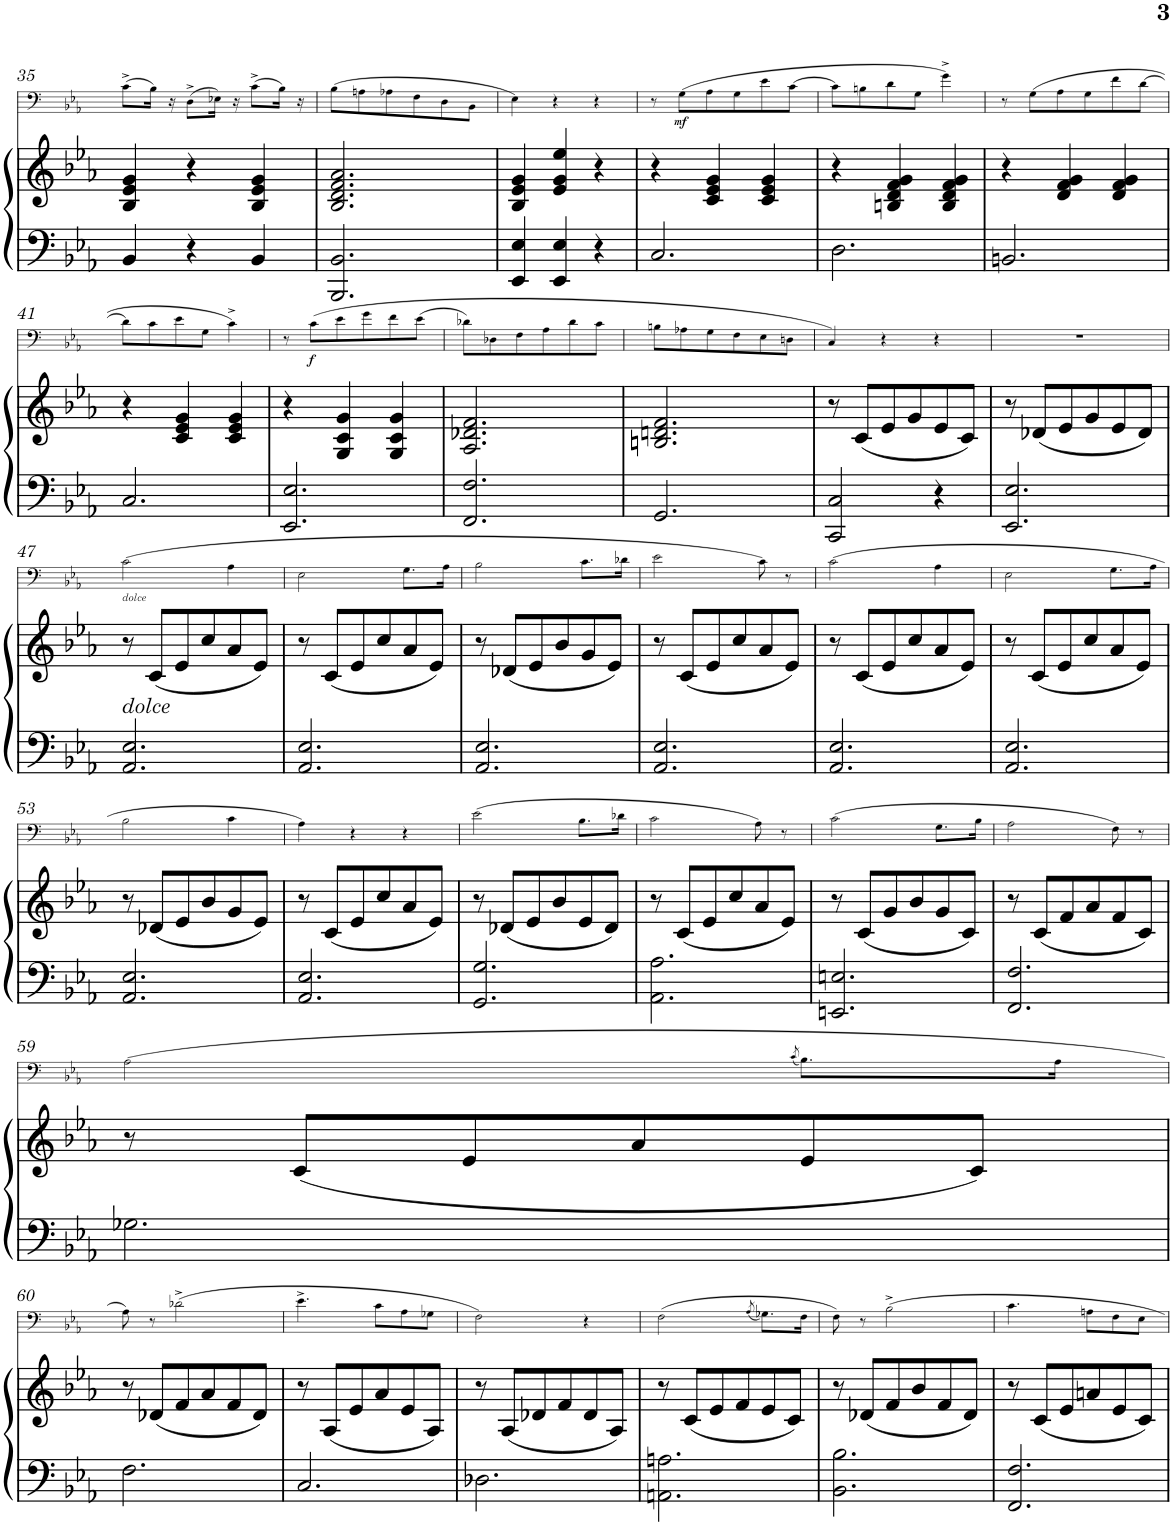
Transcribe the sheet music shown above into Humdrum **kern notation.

**kern	**kern	**kern	**dynam
*part2	*part2	*part1	*part1
*staff3	*staff2	*staff1	*staff1
*I"Piano	*	*I"Trombone	*
*I'Pno	*	*I'Trb	*
!!LO:PB:g=z
*clefF4	*clefG2	*clefF4	*
*k[b-e-a-]	*k[b-e-a-]	*k[b-e-a-]	*
*M3/4	*M3/4	*M3/4	*
=35	=35	=35	=35
4BB-/	4B-/ 4e-/ 4g/	(>8c^\L	.
.	.	16B-\Jk)	.
.	.	16r	.
4r	4r	(>8D^\L	.
.	.	16E-X\Jk)	.
.	.	16r	.
4BB-/	4B-/ 4e-/ 4g/	(>8c^\L	.
.	.	16B-\Jk)	.
.	.	16r	.
=36	=36	=36	=36
2.BBB-/ 2.BB-/	2.B-/ 2.d/ 2.f/ 2.a-/	(>8B-\L	.
.	.	8An\	.
.	.	8A-X\	.
.	.	8F\	.
.	.	8D\	.
.	.	8BB-\J	.
=37	=37	=37	=37
4EE-/ 4E-/	4B-/ 4e-/ 4g/	4E-\)	.
4EE-/ 4E-/	4e-/ 4g/ 4ee-/	4r	.
4r	4r	4r	.
=38	=38	=38	=38
2.C/	4r	8r	.
!	!	!	!LO:DY:b
.	.	(8G\L	mf
.	4c/ 4e-/ 4g/	8A-\	.
.	.	8G\	.
.	4c/ 4e-/ 4g/	8e-\	.
.	.	[8c\J	.
=39	=39	=39	=39
2.D\	4r	8c\L]	.
.	.	8Bn\	.
.	4Bn/ 4d/ 4f/ 4g/	8d\	.
.	.	8G\J	.
.	4B/ 4d/ 4f/ 4g/	4g^\)	.
=40	=40	=40	=40
2.BBn/	4r	8r	.
.	.	(>8G\L	.
.	4d/ 4f/ 4g/	8A-\	.
.	.	8G\	.
.	4d/ 4f/ 4g/	8f\	.
.	.	[>8d\J	.
!!LO:LB:g=z
=41	=41	=41	=41
2.C/	4r	8d\L]	.
.	.	8c\	.
.	4c/ 4e-/ 4g/	8e-\	.
.	.	8G\J	.
.	4c/ 4e-/ 4g/	4c^\)	.
=42	=42	=42	=42
2.EE-/ 2.E-/	4r	8r	.
!	!	!	!LO:DY:b
.	.	(>8c\L	f
.	4G/ 4c/ 4g/	8e-\	.
.	.	8g\	.
.	4G/ 4c/ 4g/	8f\	.
.	.	(8e-\J	.
=43	=43	=43	=43
2.FF/ 2.F/	2.A-/ 2.d-X/ 2.f/	8d-X\L)	.
.	.	8D-X\	.
.	.	8F\	.
.	.	8A-\	.
.	.	8d-\	.
.	.	8c\J	.
=44	=44	=44	=44
2.GG/	2.Bn/ 2.dn/ 2.f/	8Bn\L	.
.	.	8A-X\	.
.	.	8G\	.
.	.	8F\	.
.	.	8E-\	.
.	.	8Dn\J	.
=45	=45	=45	=45
2CC/ 2C/	8r	4C/)	.
.	(8c/L	.	.
.	8e-/	4r	.
.	8g/	.	.
4r	8e-/	4r	.
.	8c/J)	.	.
=46	=46	=46	=46
2.EE-/ 2.E-/	8r	2.r	.
.	(8d-X/L	.	.
.	8e-/	.	.
.	8g/	.	.
.	8e-/	.	.
.	8d-/J)	.	.
!!LO:LB:g=z
=47	=47	=47	=47
!	!	!LO:TX:b:i:t=dolce	!
!	!LO:TX:b:i:t=dolce	!	!
2.AA-/ 2.E-/	8r	(2c\	.
.	(8c/L	.	.
.	8e-/	.	.
.	8cc/	.	.
.	8a-/	4A-\	.
.	8e-/J)	.	.
=48	=48	=48	=48
2.AA-/ 2.E-/	8r	2E-\	.
.	(8c/L	.	.
.	8e-/	.	.
.	8cc/	.	.
.	8a-/	8.G\L	.
.	8e-/J)	.	.
.	.	16A-\Jk	.
=49	=49	=49	=49
2.AA-/ 2.E-/	8r	2B-\	.
.	(8d-X/L	.	.
.	8e-/	.	.
.	8b-/	.	.
.	8g/	8.c\L	.
.	8e-/J)	.	.
.	.	16d-X\Jk	.
=50	=50	=50	=50
2.AA-/ 2.E-/	8r	2e-\	.
.	(8c/L	.	.
.	8e-/	.	.
.	8cc/	.	.
.	8a-/	8c\)	.
.	8e-/J)	8r	.
=51	=51	=51	=51
2.AA-/ 2.E-/	8r	(2c\	.
.	(8c/L	.	.
.	8e-/	.	.
.	8cc/	.	.
.	8a-/	4A-\	.
.	8e-/J)	.	.
=52	=52	=52	=52
2.AA-/ 2.E-/	8r	2E-\	.
.	(8c/L	.	.
.	8e-/	.	.
.	8cc/	.	.
.	8a-/	8.G\L	.
.	8e-/J)	.	.
.	.	16A-\Jk	.
!!LO:LB:g=z
=53	=53	=53	=53
2.AA-/ 2.E-/	8r	2B-\	.
.	(8d-X/L	.	.
.	8e-/	.	.
.	8b-/	.	.
.	8g/	4c\	.
.	8e-/J)	.	.
=54	=54	=54	=54
2.AA-/ 2.E-/	8r	4A-\)	.
.	(8c/L	.	.
.	8e-/	4r	.
.	8cc/	.	.
.	8a-/	4r	.
.	8e-/J)	.	.
=55	=55	=55	=55
2.GG/ 2.G/	8r	(2e-\	.
.	(8d-X/L	.	.
.	8e-/	.	.
.	8b-/	.	.
.	8e-/	8.B-\L	.
.	8d-/J)	.	.
.	.	16d-X\Jk	.
=56	=56	=56	=56
2.AA-\ 2.A-\	8r	2c\	.
.	(8c/L	.	.
.	8e-/	.	.
.	8cc/	.	.
.	8a-/	8A-\)	.
.	8e-/J)	8r	.
=57	=57	=57	=57
2.EEn/ 2.En/	8r	(2c\	.
.	(8c/L	.	.
.	8g/	.	.
.	8b-/	.	.
.	8g/	8.G\L	.
.	8c/J)	.	.
.	.	16B-\Jk	.
=58	=58	=58	=58
2.FF/ 2.F/	8r	2A-\	.
.	(8c/L	.	.
.	8f/	.	.
.	8a-/	.	.
.	8f/	8F\)	.
.	8c/J)	8r	.
!!LO:LB:g=z
=59	=59	=59	=59
2.G-X\	8r	(2A-\	.
.	(8c/L	.	.
.	8e-/	.	.
.	8a-/	.	.
.	.	(8qc/	.
.	8e-/	8.B-\L)	.
.	8c/J)	.	.
.	.	16A-\Jk	.
!!LO:LB:g=z
=60	=60	=60	=60
2.F\	8r	8A-\)	.
.	(8d-X/L	8r	.
.	8f/	(>2d-X^\	.
.	8a-/	.	.
.	8f/	.	.
.	8d-/J)	.	.
=61	=61	=61	=61
2.C/	8r	4.e-^\	.
.	(8A-/L	.	.
.	8e-/	.	.
.	8a-/	8c\L	.
.	8e-/	8A-\	.
.	8A-/J)	8G-X\J	.
=62	=62	=62	=62
2.D-X\	8r	2F\)	.
.	(8A-/L	.	.
.	8d-X/	.	.
.	8f/	.	.
.	8d-/	4r	.
.	8A-/J)	.	.
=63	=63	=63	=63
2.AAn\ 2.An\	8r	(2F\	.
.	(8c/L	.	.
.	8e-/	.	.
.	8f/	.	.
.	.	(8qA-/	.
.	8e-/	8.G-X\L)	.
.	8c/J)	.	.
.	.	16F\Jk	.
=64	=64	=64	=64
2.BB-\ 2.B-\	8r	8F\)	.
.	(8d-X/L	8r	.
.	8f/	2B-^\	.
.	8b-/	.	.
.	8f/	.	.
.	8d-/J)	.	.
=65	=65	=65	=65
2.FF/ 2.F/	8r	4.c\	.
.	(8c/L	.	.
.	8e-/	.	.
.	8an/	8An\L	.
.	8e-/	8F\	.
.	8c/J)	8E-\J	.
=	=	=	=
*-	*-	*-	*-
